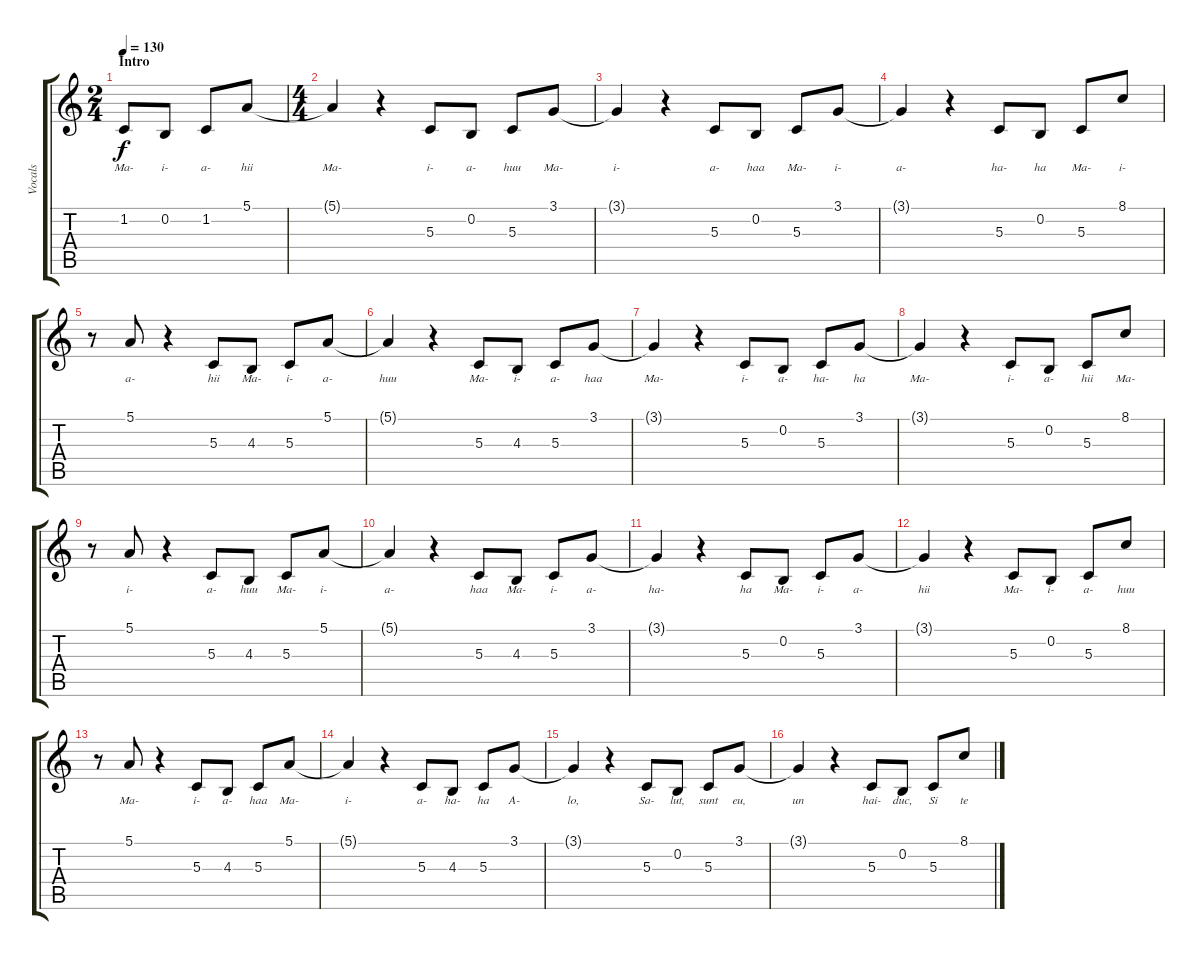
\track ("Vocals" "Vocals") {instrument altosax}
\staff {score tabs}
\tuning (E4 B3 G3 D3 A2 E2) {hide}
\ts (2 4)
\section ("" "Intro")
\tempo 130
\clef g2
\ks c
1.2.8{lyrics (0 "Ma-") lyrics (1 "") lyrics (2 "") lyrics (3 "") lyrics (4 "") dy f instrument altosax} 0.2.8{lyrics (0 "i-") lyrics (1 "") lyrics (2 "") lyrics (3 "") lyrics (4 "")} 1.2.8{lyrics (0 "a-") lyrics (1 "") lyrics (2 "") lyrics (3 "") lyrics (4 "")} 5.1.8{lyrics (0 "hii") lyrics (1 "") lyrics (2 "") lyrics (3 "") lyrics (4 "")} |
\ts (4 4)
5.1{t}.4{lyrics (0 "Ma-") lyrics (1 "") lyrics (2 "") lyrics (3 "") lyrics (4 "")} r.4 5.3.8{lyrics (0 "i-") lyrics (1 "") lyrics (2 "") lyrics (3 "") lyrics (4 "")} 0.2.8{lyrics (0 "a-") lyrics (1 "") lyrics (2 "") lyrics (3 "") lyrics (4 "")} 5.3.8{lyrics (0 "huu") lyrics (1 "") lyrics (2 "") lyrics (3 "") lyrics (4 "")} 3.1.8{lyrics (0 "Ma-") lyrics (1 "") lyrics (2 "") lyrics (3 "") lyrics (4 "")} |
3.1{t}.4{lyrics (0 "i-") lyrics (1 "") lyrics (2 "") lyrics (3 "") lyrics (4 "")} r.4 5.3.8{lyrics (0 "a-") lyrics (1 "") lyrics (2 "") lyrics (3 "") lyrics (4 "")} 0.2.8{lyrics (0 "haa") lyrics (1 "") lyrics (2 "") lyrics (3 "") lyrics (4 "")} 5.3.8{lyrics (0 "Ma-") lyrics (1 "") lyrics (2 "") lyrics (3 "") lyrics (4 "")} 3.1.8{lyrics (0 "i-") lyrics (1 "") lyrics (2 "") lyrics (3 "") lyrics (4 "")} |
3.1{t}.4{lyrics (0 "a-") lyrics (1 "") lyrics (2 "") lyrics (3 "") lyrics (4 "")} r.4 5.3.8{lyrics (0 "ha-") lyrics (1 "") lyrics (2 "") lyrics (3 "") lyrics (4 "")} 0.2.8{lyrics (0 "ha") lyrics (1 "") lyrics (2 "") lyrics (3 "") lyrics (4 "")} 5.3.8{lyrics (0 "Ma-") lyrics (1 "") lyrics (2 "") lyrics (3 "") lyrics (4 "")} 8.1.8{lyrics (0 "i-") lyrics (1 "") lyrics (2 "") lyrics (3 "") lyrics (4 "")} |
r.8 5.1.8{lyrics (0 "a-") lyrics (1 "") lyrics (2 "") lyrics (3 "") lyrics (4 "")} r.4 5.3.8{lyrics (0 "hii") lyrics (1 "") lyrics (2 "") lyrics (3 "") lyrics (4 "")} 4.3.8{lyrics (0 "Ma-") lyrics (1 "") lyrics (2 "") lyrics (3 "") lyrics (4 "")} 5.3.8{lyrics (0 "i-") lyrics (1 "") lyrics (2 "") lyrics (3 "") lyrics (4 "")} 5.1.8{lyrics (0 "a-") lyrics (1 "") lyrics (2 "") lyrics (3 "") lyrics (4 "")} |
5.1{t}.4{lyrics (0 "huu") lyrics (1 "") lyrics (2 "") lyrics (3 "") lyrics (4 "")} r.4 5.3.8{lyrics (0 "Ma-") lyrics (1 "") lyrics (2 "") lyrics (3 "") lyrics (4 "")} 4.3.8{lyrics (0 "i-") lyrics (1 "") lyrics (2 "") lyrics (3 "") lyrics (4 "")} 5.3.8{lyrics (0 "a-") lyrics (1 "") lyrics (2 "") lyrics (3 "") lyrics (4 "")} 3.1.8{lyrics (0 "haa") lyrics (1 "") lyrics (2 "") lyrics (3 "") lyrics (4 "")} |
3.1{t}.4{lyrics (0 "Ma-") lyrics (1 "") lyrics (2 "") lyrics (3 "") lyrics (4 "")} r.4 5.3.8{lyrics (0 "i-") lyrics (1 "") lyrics (2 "") lyrics (3 "") lyrics (4 "")} 0.2.8{lyrics (0 "a-") lyrics (1 "") lyrics (2 "") lyrics (3 "") lyrics (4 "")} 5.3.8{lyrics (0 "ha-") lyrics (1 "") lyrics (2 "") lyrics (3 "") lyrics (4 "")} 3.1.8{lyrics (0 "ha") lyrics (1 "") lyrics (2 "") lyrics (3 "") lyrics (4 "")} |
3.1{t}.4{lyrics (0 "Ma-") lyrics (1 "") lyrics (2 "") lyrics (3 "") lyrics (4 "")} r.4 5.3.8{lyrics (0 "i-") lyrics (1 "") lyrics (2 "") lyrics (3 "") lyrics (4 "")} 0.2.8{lyrics (0 "a-") lyrics (1 "") lyrics (2 "") lyrics (3 "") lyrics (4 "")} 5.3.8{lyrics (0 "hii") lyrics (1 "") lyrics (2 "") lyrics (3 "") lyrics (4 "")} 8.1.8{lyrics (0 "Ma-") lyrics (1 "") lyrics (2 "") lyrics (3 "") lyrics (4 "")} |
r.8 5.1.8{lyrics (0 "i-") lyrics (1 "") lyrics (2 "") lyrics (3 "") lyrics (4 "")} r.4 5.3.8{lyrics (0 "a-") lyrics (1 "") lyrics (2 "") lyrics (3 "") lyrics (4 "")} 4.3.8{lyrics (0 "huu") lyrics (1 "") lyrics (2 "") lyrics (3 "") lyrics (4 "")} 5.3.8{lyrics (0 "Ma-") lyrics (1 "") lyrics (2 "") lyrics (3 "") lyrics (4 "")} 5.1.8{lyrics (0 "i-") lyrics (1 "") lyrics (2 "") lyrics (3 "") lyrics (4 "")} |
5.1{t}.4{lyrics (0 "a-") lyrics (1 "") lyrics (2 "") lyrics (3 "") lyrics (4 "")} r.4 5.3.8{lyrics (0 "haa") lyrics (1 "") lyrics (2 "") lyrics (3 "") lyrics (4 "")} 4.3.8{lyrics (0 "Ma-") lyrics (1 "") lyrics (2 "") lyrics (3 "") lyrics (4 "")} 5.3.8{lyrics (0 "i-") lyrics (1 "") lyrics (2 "") lyrics (3 "") lyrics (4 "")} 3.1.8{lyrics (0 "a-") lyrics (1 "") lyrics (2 "") lyrics (3 "") lyrics (4 "")} |
3.1{t}.4{lyrics (0 "ha-") lyrics (1 "") lyrics (2 "") lyrics (3 "") lyrics (4 "")} r.4 5.3.8{lyrics (0 "ha") lyrics (1 "") lyrics (2 "") lyrics (3 "") lyrics (4 "")} 0.2.8{lyrics (0 "Ma-") lyrics (1 "") lyrics (2 "") lyrics (3 "") lyrics (4 "")} 5.3.8{lyrics (0 "i-") lyrics (1 "") lyrics (2 "") lyrics (3 "") lyrics (4 "")} 3.1.8{lyrics (0 "a-") lyrics (1 "") lyrics (2 "") lyrics (3 "") lyrics (4 "")} |
3.1{t}.4{lyrics (0 "hii") lyrics (1 "") lyrics (2 "") lyrics (3 "") lyrics (4 "")} r.4 5.3.8{lyrics (0 "Ma-") lyrics (1 "") lyrics (2 "") lyrics (3 "") lyrics (4 "")} 0.2.8{lyrics (0 "i-") lyrics (1 "") lyrics (2 "") lyrics (3 "") lyrics (4 "")} 5.3.8{lyrics (0 "a-") lyrics (1 "") lyrics (2 "") lyrics (3 "") lyrics (4 "")} 8.1.8{lyrics (0 "huu") lyrics (1 "") lyrics (2 "") lyrics (3 "") lyrics (4 "")} |
r.8 5.1.8{lyrics (0 "Ma-") lyrics (1 "") lyrics (2 "") lyrics (3 "") lyrics (4 "")} r.4 5.3.8{lyrics (0 "i-") lyrics (1 "") lyrics (2 "") lyrics (3 "") lyrics (4 "")} 4.3.8{lyrics (0 "a-") lyrics (1 "") lyrics (2 "") lyrics (3 "") lyrics (4 "")} 5.3.8{lyrics (0 "haa") lyrics (1 "") lyrics (2 "") lyrics (3 "") lyrics (4 "")} 5.1.8{lyrics (0 "Ma-") lyrics (1 "") lyrics (2 "") lyrics (3 "") lyrics (4 "")} |
5.1{t}.4{lyrics (0 "i-") lyrics (1 "") lyrics (2 "") lyrics (3 "") lyrics (4 "")} r.4 5.3.8{lyrics (0 "a-") lyrics (1 "") lyrics (2 "") lyrics (3 "") lyrics (4 "")} 4.3.8{lyrics (0 "ha-") lyrics (1 "") lyrics (2 "") lyrics (3 "") lyrics (4 "")} 5.3.8{lyrics (0 "ha") lyrics (1 "") lyrics (2 "") lyrics (3 "") lyrics (4 "")} 3.1.8{lyrics (0 "A-") lyrics (1 "") lyrics (2 "") lyrics (3 "") lyrics (4 "")} |
3.1{t}.4{lyrics (0 "lo,") lyrics (1 "") lyrics (2 "") lyrics (3 "") lyrics (4 "")} r.4 5.3.8{lyrics (0 "Sa-") lyrics (1 "") lyrics (2 "") lyrics (3 "") lyrics (4 "")} 0.2.8{lyrics (0 "lut,") lyrics (1 "") lyrics (2 "") lyrics (3 "") lyrics (4 "")} 5.3.8{lyrics (0 "sunt") lyrics (1 "") lyrics (2 "") lyrics (3 "") lyrics (4 "")} 3.1.8{lyrics (0 "eu,") lyrics (1 "") lyrics (2 "") lyrics (3 "") lyrics (4 "")} |
3.1{t}.4{lyrics (0 "un") lyrics (1 "") lyrics (2 "") lyrics (3 "") lyrics (4 "")} r.4 5.3.8{lyrics (0 "hai-") lyrics (1 "") lyrics (2 "") lyrics (3 "") lyrics (4 "")} 0.2.8{lyrics (0 "duc,") lyrics (1 "") lyrics (2 "") lyrics (3 "") lyrics (4 "")} 5.3.8{lyrics (0 "Si") lyrics (1 "") lyrics (2 "") lyrics (3 "") lyrics (4 "")} 8.1.8{lyrics (0 "te") lyrics (1 "") lyrics (2 "") lyrics (3 "") lyrics (4 "")}
